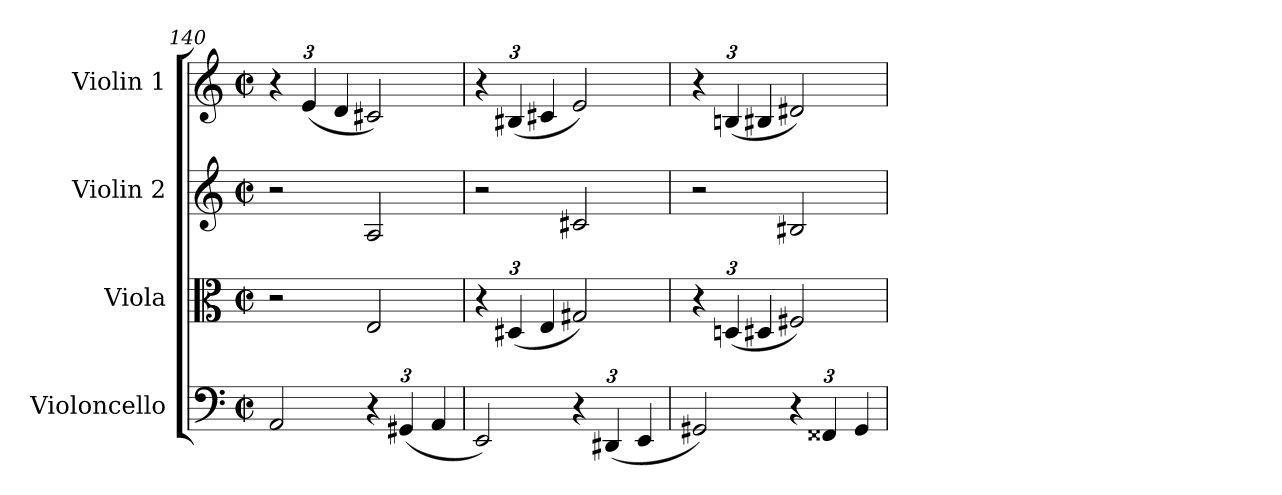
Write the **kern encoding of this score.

**kern	**kern	**kern	**kern
*part4	*part3	*part2	*part1
*staff4	*staff3	*staff2	*staff1
*I"Violoncello	*I"Viola	*I"Violin 2	*I"Violin 1
*I'Vc	*I'Vla	*I'Vln	*I'Vln
*clefF4	*clefC3	*clefG2	*clefG2
*k[]	*k[]	*k[]	*k[]
*M2/2	*M2/2	*M2/2	*M2/2
*met(c|)	*met(c|)	*met(c|)	*met(c|)
*	*	*	*Xbrackettup
=140	=140	=140	=140
2AA/	2r	2r	6r
.	.	.	(6e/
.	.	.	6d/
*Xbrackettup	*	*	*
6r	2E/	2A/	2c#X/)
(6GG#X/	.	.	.
6AA/	.	.	.
=141	=141	=141	=141
*	*Xbrackettup	*	*
2EE/)	6r	2r	6r
.	(6D#X/	.	(6B#X/
.	6E/	.	6c#X/
6r	2G#X/)	2c#X/	2e/)
(6DD#X/	.	.	.
6EE/	.	.	.
=142	=142	=142	=142
2GG#X/)	6r	2r	6r
.	(6Dn/	.	(6Bn/
.	6D#X/	.	6B#X/
6r	2F#X/)	2B#X/	2d#X/)
6FF##X/	.	.	.
6GG#/	.	.	.
=	=	=	=
*-	*-	*-	*-
